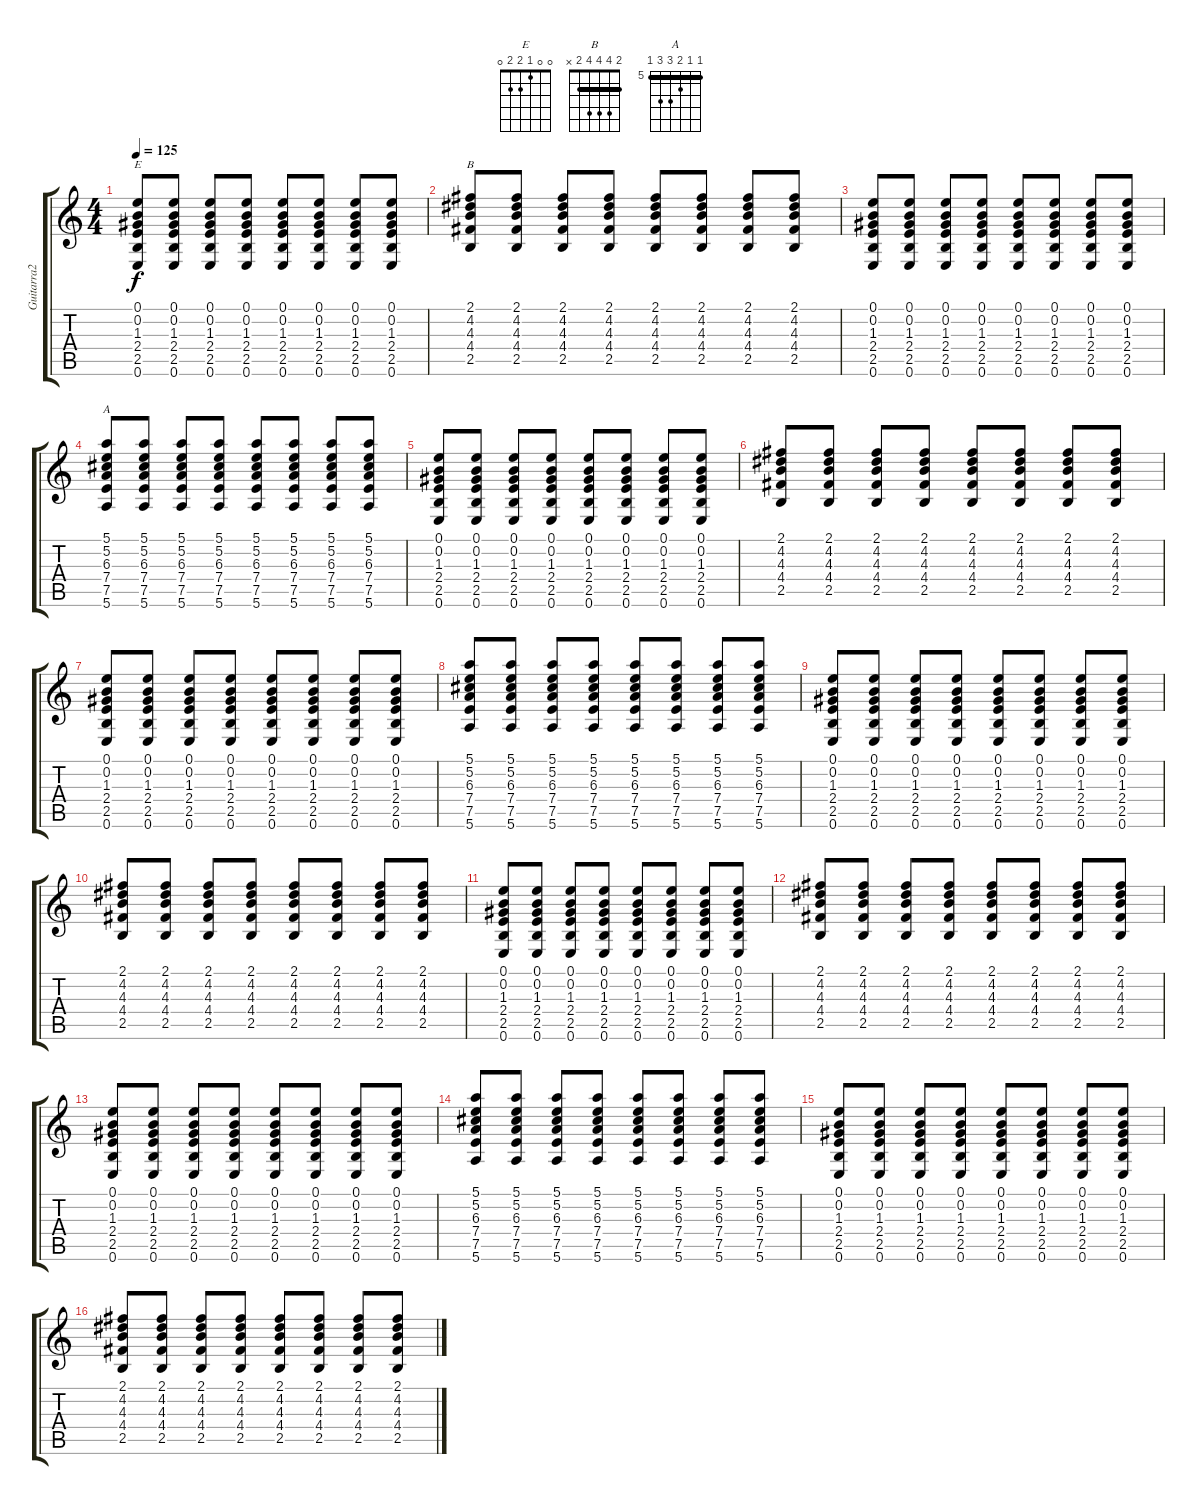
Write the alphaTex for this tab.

\track ("Guitarra2" "Guitarra2") {instrument distortionguitar}
\staff {score tabs}
\tuning (E4 B3 G3 D3 A2 E2) {hide}
\chord ("E" 0 0 1 2 2 0)
\chord ("B" 2 4 4 4 2 x) {barre 2}
\chord ("A" 5 5 6 7 7 5) {firstfret 5 barre 5}
\ts (4 4)
\tempo 125
\clef g2
\ks c
(0.1 0.2 1.3 2.4 2.5 0.6).8{ch "E" dy f} (0.1 0.2 1.3 2.4 2.5 0.6).8 (0.1 0.2 1.3 2.4 2.5 0.6).8 (0.1 0.2 1.3 2.4 2.5 0.6).8 (0.1 0.2 1.3 2.4 2.5 0.6).8 (0.1 0.2 1.3 2.4 2.5 0.6).8 (0.1 0.2 1.3 2.4 2.5 0.6).8 (0.1 0.2 1.3 2.4 2.5 0.6).8 |
(2.1 4.2 4.3 4.4 2.5).8{ch "B"} (2.1 4.2 4.3 4.4 2.5).8 (2.1 4.2 4.3 4.4 2.5).8 (2.1 4.2 4.3 4.4 2.5).8 (2.1 4.2 4.3 4.4 2.5).8 (2.1 4.2 4.3 4.4 2.5).8 (2.1 4.2 4.3 4.4 2.5).8 (2.1 4.2 4.3 4.4 2.5).8 |
(0.1 0.2 1.3 2.4 2.5 0.6).8 (0.1 0.2 1.3 2.4 2.5 0.6).8 (0.1 0.2 1.3 2.4 2.5 0.6).8 (0.1 0.2 1.3 2.4 2.5 0.6).8 (0.1 0.2 1.3 2.4 2.5 0.6).8 (0.1 0.2 1.3 2.4 2.5 0.6).8 (0.1 0.2 1.3 2.4 2.5 0.6).8 (0.1 0.2 1.3 2.4 2.5 0.6).8 |
(5.1 5.2 6.3 7.4 7.5 5.6).8{ch "A"} (5.1 5.2 6.3 7.4 7.5 5.6).8 (5.1 5.2 6.3 7.4 7.5 5.6).8 (5.1 5.2 6.3 7.4 7.5 5.6).8 (5.1 5.2 6.3 7.4 7.5 5.6).8 (5.1 5.2 6.3 7.4 7.5 5.6).8 (5.1 5.2 6.3 7.4 7.5 5.6).8 (5.1 5.2 6.3 7.4 7.5 5.6).8 |
(0.1 0.2 1.3 2.4 2.5 0.6).8 (0.1 0.2 1.3 2.4 2.5 0.6).8 (0.1 0.2 1.3 2.4 2.5 0.6).8 (0.1 0.2 1.3 2.4 2.5 0.6).8 (0.1 0.2 1.3 2.4 2.5 0.6).8 (0.1 0.2 1.3 2.4 2.5 0.6).8 (0.1 0.2 1.3 2.4 2.5 0.6).8 (0.1 0.2 1.3 2.4 2.5 0.6).8 |
(2.1 4.2 4.3 4.4 2.5).8 (2.1 4.2 4.3 4.4 2.5).8 (2.1 4.2 4.3 4.4 2.5).8 (2.1 4.2 4.3 4.4 2.5).8 (2.1 4.2 4.3 4.4 2.5).8 (2.1 4.2 4.3 4.4 2.5).8 (2.1 4.2 4.3 4.4 2.5).8 (2.1 4.2 4.3 4.4 2.5).8 |
(0.1 0.2 1.3 2.4 2.5 0.6).8 (0.1 0.2 1.3 2.4 2.5 0.6).8 (0.1 0.2 1.3 2.4 2.5 0.6).8 (0.1 0.2 1.3 2.4 2.5 0.6).8 (0.1 0.2 1.3 2.4 2.5 0.6).8 (0.1 0.2 1.3 2.4 2.5 0.6).8 (0.1 0.2 1.3 2.4 2.5 0.6).8 (0.1 0.2 1.3 2.4 2.5 0.6).8 |
(5.1 5.2 6.3 7.4 7.5 5.6).8 (5.1 5.2 6.3 7.4 7.5 5.6).8 (5.1 5.2 6.3 7.4 7.5 5.6).8 (5.1 5.2 6.3 7.4 7.5 5.6).8 (5.1 5.2 6.3 7.4 7.5 5.6).8 (5.1 5.2 6.3 7.4 7.5 5.6).8 (5.1 5.2 6.3 7.4 7.5 5.6).8 (5.1 5.2 6.3 7.4 7.5 5.6).8 |
(0.1 0.2 1.3 2.4 2.5 0.6).8 (0.1 0.2 1.3 2.4 2.5 0.6).8 (0.1 0.2 1.3 2.4 2.5 0.6).8 (0.1 0.2 1.3 2.4 2.5 0.6).8 (0.1 0.2 1.3 2.4 2.5 0.6).8 (0.1 0.2 1.3 2.4 2.5 0.6).8 (0.1 0.2 1.3 2.4 2.5 0.6).8 (0.1 0.2 1.3 2.4 2.5 0.6).8 |
(2.1 4.2 4.3 4.4 2.5).8 (2.1 4.2 4.3 4.4 2.5).8 (2.1 4.2 4.3 4.4 2.5).8 (2.1 4.2 4.3 4.4 2.5).8 (2.1 4.2 4.3 4.4 2.5).8 (2.1 4.2 4.3 4.4 2.5).8 (2.1 4.2 4.3 4.4 2.5).8 (2.1 4.2 4.3 4.4 2.5).8 |
(0.1 0.2 1.3 2.4 2.5 0.6).8 (0.1 0.2 1.3 2.4 2.5 0.6).8 (0.1 0.2 1.3 2.4 2.5 0.6).8 (0.1 0.2 1.3 2.4 2.5 0.6).8 (0.1 0.2 1.3 2.4 2.5 0.6).8 (0.1 0.2 1.3 2.4 2.5 0.6).8 (0.1 0.2 1.3 2.4 2.5 0.6).8 (0.1 0.2 1.3 2.4 2.5 0.6).8 |
(2.1 4.2 4.3 4.4 2.5).8 (2.1 4.2 4.3 4.4 2.5).8 (2.1 4.2 4.3 4.4 2.5).8 (2.1 4.2 4.3 4.4 2.5).8 (2.1 4.2 4.3 4.4 2.5).8 (2.1 4.2 4.3 4.4 2.5).8 (2.1 4.2 4.3 4.4 2.5).8 (2.1 4.2 4.3 4.4 2.5).8 |
(0.1 0.2 1.3 2.4 2.5 0.6).8 (0.1 0.2 1.3 2.4 2.5 0.6).8 (0.1 0.2 1.3 2.4 2.5 0.6).8 (0.1 0.2 1.3 2.4 2.5 0.6).8 (0.1 0.2 1.3 2.4 2.5 0.6).8 (0.1 0.2 1.3 2.4 2.5 0.6).8 (0.1 0.2 1.3 2.4 2.5 0.6).8 (0.1 0.2 1.3 2.4 2.5 0.6).8 |
(5.1 5.2 6.3 7.4 7.5 5.6).8 (5.1 5.2 6.3 7.4 7.5 5.6).8 (5.1 5.2 6.3 7.4 7.5 5.6).8 (5.1 5.2 6.3 7.4 7.5 5.6).8 (5.1 5.2 6.3 7.4 7.5 5.6).8 (5.1 5.2 6.3 7.4 7.5 5.6).8 (5.1 5.2 6.3 7.4 7.5 5.6).8 (5.1 5.2 6.3 7.4 7.5 5.6).8 |
(0.1 0.2 1.3 2.4 2.5 0.6).8 (0.1 0.2 1.3 2.4 2.5 0.6).8 (0.1 0.2 1.3 2.4 2.5 0.6).8 (0.1 0.2 1.3 2.4 2.5 0.6).8 (0.1 0.2 1.3 2.4 2.5 0.6).8 (0.1 0.2 1.3 2.4 2.5 0.6).8 (0.1 0.2 1.3 2.4 2.5 0.6).8 (0.1 0.2 1.3 2.4 2.5 0.6).8 |
(2.1 4.2 4.3 4.4 2.5).8 (2.1 4.2 4.3 4.4 2.5).8 (2.1 4.2 4.3 4.4 2.5).8 (2.1 4.2 4.3 4.4 2.5).8 (2.1 4.2 4.3 4.4 2.5).8 (2.1 4.2 4.3 4.4 2.5).8 (2.1 4.2 4.3 4.4 2.5).8 (2.1 4.2 4.3 4.4 2.5).8
